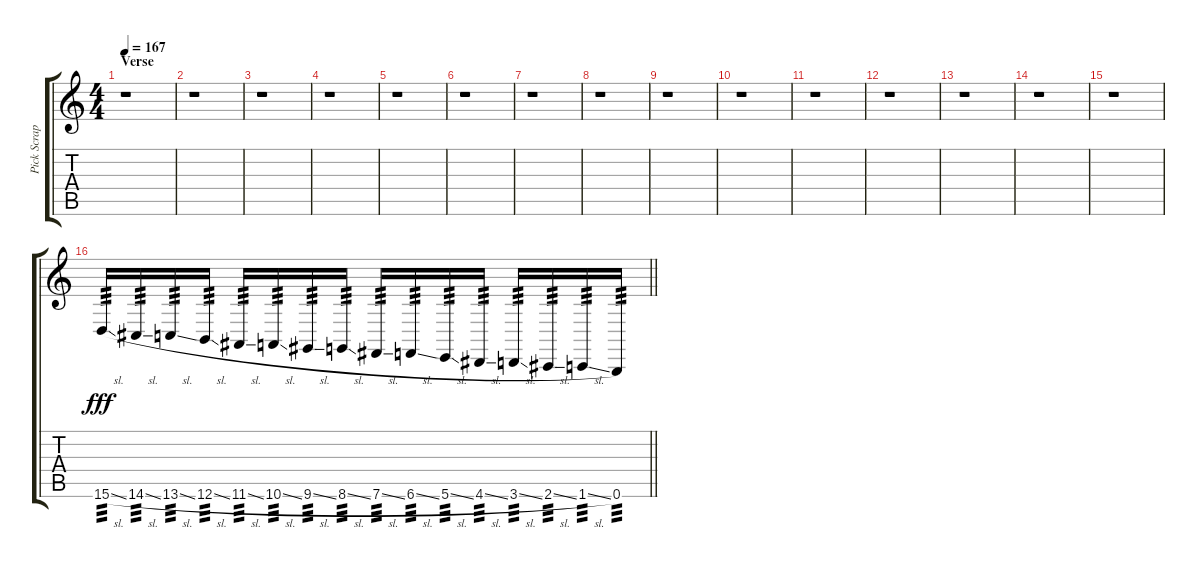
\track ("Pick Scrape 1" "Pick Scrap") {instrument guitarfretnoise}
\staff {score tabs}
\tuning (Db4 Ab3 E3 B2 Gb2 B1) {hide}
\ts (4 4)
\section ("" "Verse")
\tempo 167
\clef g2
\ks c
r.1{dy fff} |
r.1 |
r.1 |
r.1 |
r.1 |
r.1 |
r.1 |
r.1 |
r.1 |
r.1 |
r.1 |
r.1 |
r.1 |
r.1 |
r.1 |
\barLineRight lightlight
15.6{sl}.16{tp 3} 14.6{sl}.16{tp 3} 13.6{sl}.16{tp 3} 12.6{sl}.16{tp 3} 11.6{sl}.16{tp 3} 10.6{sl}.16{tp 3} 9.6{sl}.16{tp 3} 8.6{sl}.16{tp 3} 7.6{sl}.16{tp 3} 6.6{sl}.16{tp 3} 5.6{sl}.16{tp 3} 4.6{sl}.16{tp 3} 3.6{sl}.16{tp 3} 2.6{sl}.16{tp 3} 1.6{sl}.16{tp 3} 0.6.16{tp 3}
